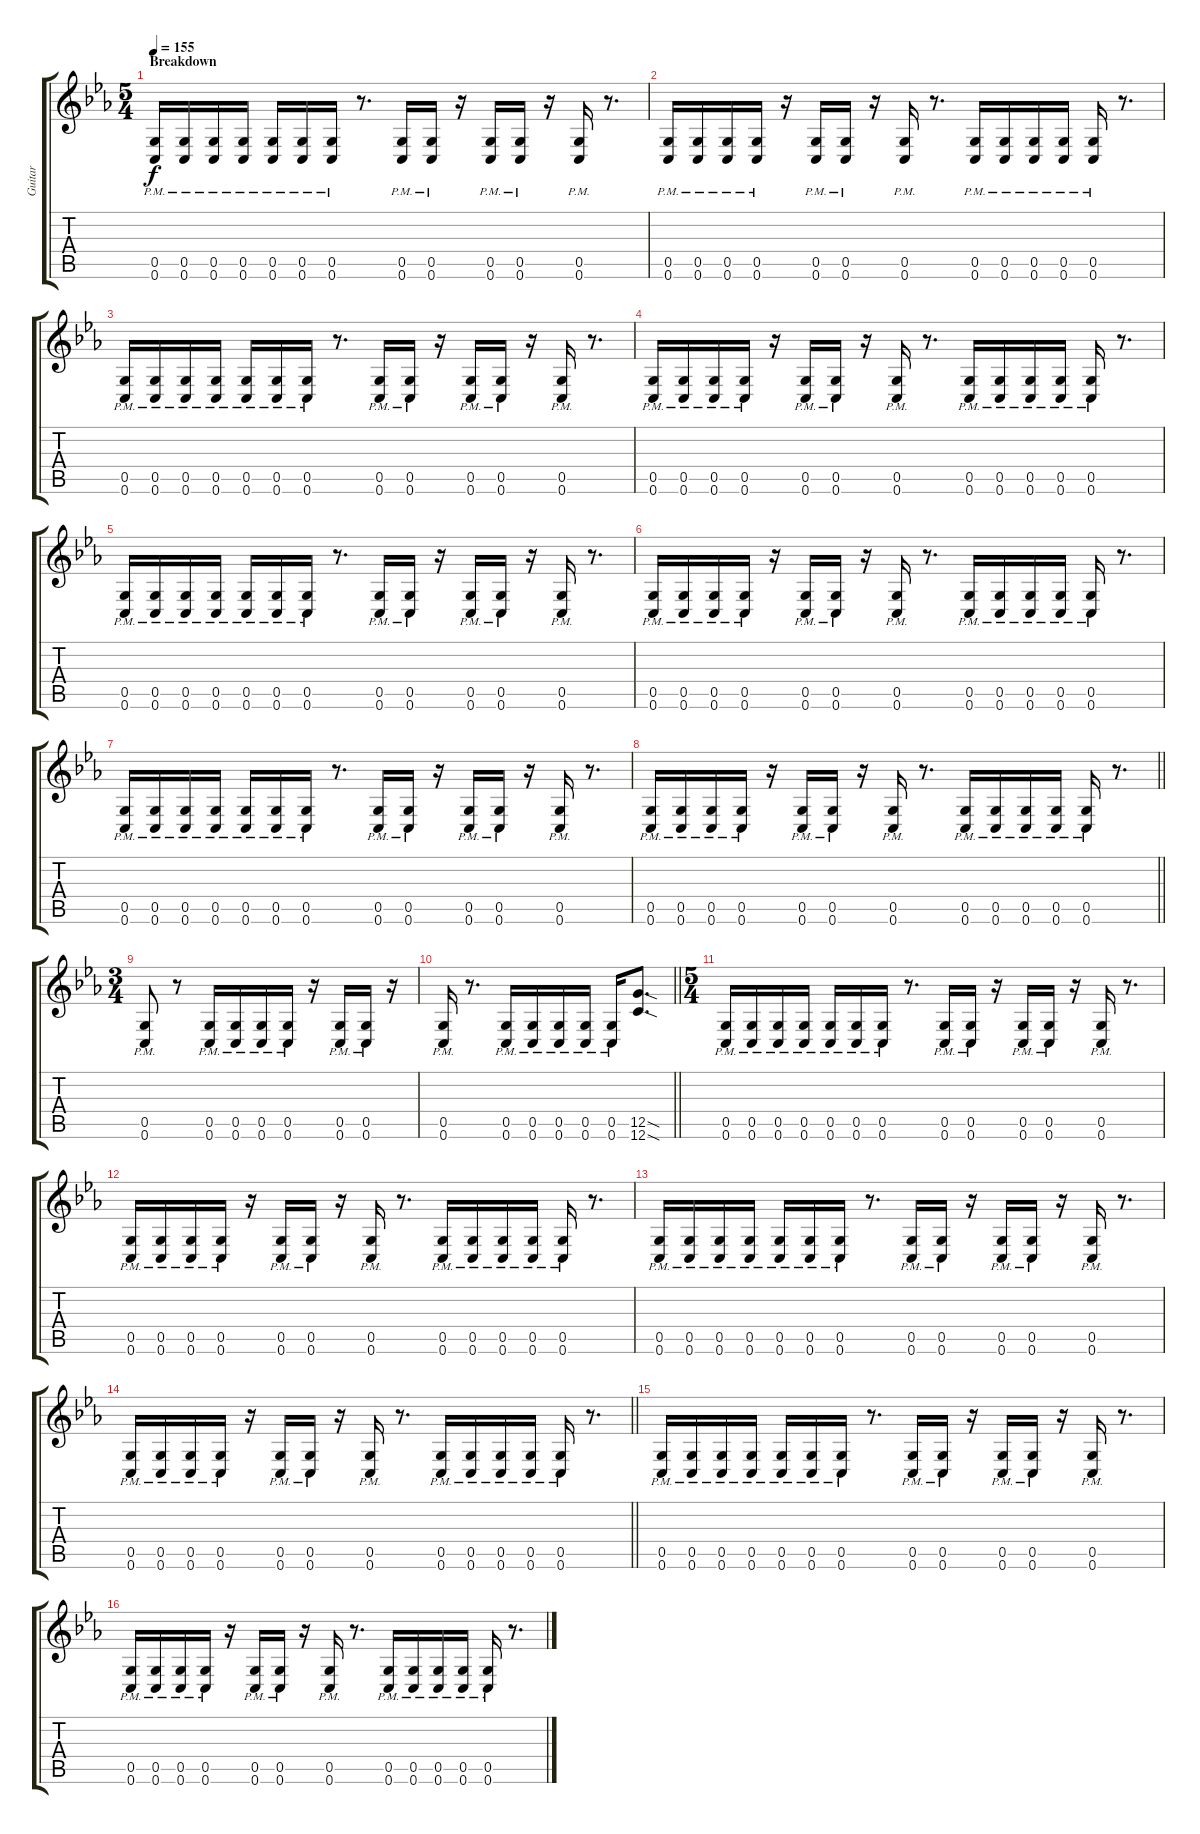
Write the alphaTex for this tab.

\track ("Guitar" "Guitar") {instrument distortionguitar}
\staff {score tabs}
\tuning (D4 A3 F3 C3 G2 C2) {hide}
\ts (5 4)
\section ("" "Breakdown")
\tempo 155
\clef g2
\ks cminor
(0.5{pm} 0.6{pm}).16{dy f} (0.5{pm} 0.6{pm}).16 (0.5{pm} 0.6{pm}).16 (0.5{pm} 0.6{pm}).16 (0.5{pm} 0.6{pm}).16 (0.5{pm} 0.6{pm}).16 (0.5{pm} 0.6{pm}).16 r.8{d} (0.5{pm} 0.6{pm}).16 (0.5{pm} 0.6{pm}).16 r.16 (0.5{pm} 0.6{pm}).16 (0.5{pm} 0.6{pm}).16 r.16 (0.5{pm} 0.6{pm}).16 r.8{d} |
(0.5{pm} 0.6{pm}).16 (0.5{pm} 0.6{pm}).16 (0.5{pm} 0.6{pm}).16 (0.5{pm} 0.6{pm}).16 r.16 (0.5{pm} 0.6{pm}).16 (0.5{pm} 0.6{pm}).16 r.16 (0.5{pm} 0.6{pm}).16 r.8{d} (0.5{pm} 0.6{pm}).16 (0.5{pm} 0.6{pm}).16 (0.5{pm} 0.6{pm}).16 (0.5{pm} 0.6{pm}).16 (0.5{pm} 0.6{pm}).16 r.8{d} |
(0.5{pm} 0.6{pm}).16 (0.5{pm} 0.6{pm}).16 (0.5{pm} 0.6{pm}).16 (0.5{pm} 0.6{pm}).16 (0.5{pm} 0.6{pm}).16 (0.5{pm} 0.6{pm}).16 (0.5{pm} 0.6{pm}).16 r.8{d} (0.5{pm} 0.6{pm}).16 (0.5{pm} 0.6{pm}).16 r.16 (0.5{pm} 0.6{pm}).16 (0.5{pm} 0.6{pm}).16 r.16 (0.5{pm} 0.6{pm}).16 r.8{d} |
(0.5{pm} 0.6{pm}).16 (0.5{pm} 0.6{pm}).16 (0.5{pm} 0.6{pm}).16 (0.5{pm} 0.6{pm}).16 r.16 (0.5{pm} 0.6{pm}).16 (0.5{pm} 0.6{pm}).16 r.16 (0.5{pm} 0.6{pm}).16 r.8{d} (0.5{pm} 0.6{pm}).16 (0.5{pm} 0.6{pm}).16 (0.5{pm} 0.6{pm}).16 (0.5{pm} 0.6{pm}).16 (0.5{pm} 0.6{pm}).16 r.8{d} |
(0.5{pm} 0.6{pm}).16 (0.5{pm} 0.6{pm}).16 (0.5{pm} 0.6{pm}).16 (0.5{pm} 0.6{pm}).16 (0.5{pm} 0.6{pm}).16 (0.5{pm} 0.6{pm}).16 (0.5{pm} 0.6{pm}).16 r.8{d} (0.5{pm} 0.6{pm}).16 (0.5{pm} 0.6{pm}).16 r.16 (0.5{pm} 0.6{pm}).16 (0.5{pm} 0.6{pm}).16 r.16 (0.5{pm} 0.6{pm}).16 r.8{d} |
(0.5{pm} 0.6{pm}).16 (0.5{pm} 0.6{pm}).16 (0.5{pm} 0.6{pm}).16 (0.5{pm} 0.6{pm}).16 r.16 (0.5{pm} 0.6{pm}).16 (0.5{pm} 0.6{pm}).16 r.16 (0.5{pm} 0.6{pm}).16 r.8{d} (0.5{pm} 0.6{pm}).16 (0.5{pm} 0.6{pm}).16 (0.5{pm} 0.6{pm}).16 (0.5{pm} 0.6{pm}).16 (0.5{pm} 0.6{pm}).16 r.8{d} |
(0.5{pm} 0.6{pm}).16 (0.5{pm} 0.6{pm}).16 (0.5{pm} 0.6{pm}).16 (0.5{pm} 0.6{pm}).16 (0.5{pm} 0.6{pm}).16 (0.5{pm} 0.6{pm}).16 (0.5{pm} 0.6{pm}).16 r.8{d} (0.5{pm} 0.6{pm}).16 (0.5{pm} 0.6{pm}).16 r.16 (0.5{pm} 0.6{pm}).16 (0.5{pm} 0.6{pm}).16 r.16 (0.5{pm} 0.6{pm}).16 r.8{d} |
\barLineRight lightlight
(0.5{pm} 0.6{pm}).16 (0.5{pm} 0.6{pm}).16 (0.5{pm} 0.6{pm}).16 (0.5{pm} 0.6{pm}).16 r.16 (0.5{pm} 0.6{pm}).16 (0.5{pm} 0.6{pm}).16 r.16 (0.5{pm} 0.6{pm}).16 r.8{d} (0.5{pm} 0.6{pm}).16 (0.5{pm} 0.6{pm}).16 (0.5{pm} 0.6{pm}).16 (0.5{pm} 0.6{pm}).16 (0.5{pm} 0.6{pm}).16 r.8{d} |
\ts (3 4)
(0.5{pm} 0.6{pm}).8 r.8 (0.5{pm} 0.6{pm}).16 (0.5{pm} 0.6{pm}).16 (0.5{pm} 0.6{pm}).16 (0.5{pm} 0.6{pm}).16 r.16 (0.5{pm} 0.6{pm}).16 (0.5{pm} 0.6{pm}).16 r.16 |
\barLineRight lightlight
(0.5{pm} 0.6{pm}).16 r.8{d} (0.5{pm} 0.6{pm}).16 (0.5{pm} 0.6{pm}).16 (0.5{pm} 0.6{pm}).16 (0.5{pm} 0.6{pm}).16 (0.5{pm} 0.6{pm}).16 (12.5{sod} 12.6{sod}).8{d} |
\ts (5 4)
(0.5{pm} 0.6{pm}).16 (0.5{pm} 0.6{pm}).16 (0.5{pm} 0.6{pm}).16 (0.5{pm} 0.6{pm}).16 (0.5{pm} 0.6{pm}).16 (0.5{pm} 0.6{pm}).16 (0.5{pm} 0.6{pm}).16 r.8{d} (0.5{pm} 0.6{pm}).16 (0.5{pm} 0.6{pm}).16 r.16 (0.5{pm} 0.6{pm}).16 (0.5{pm} 0.6{pm}).16 r.16 (0.5{pm} 0.6{pm}).16 r.8{d} |
(0.5{pm} 0.6{pm}).16 (0.5{pm} 0.6{pm}).16 (0.5{pm} 0.6{pm}).16 (0.5{pm} 0.6{pm}).16 r.16 (0.5{pm} 0.6{pm}).16 (0.5{pm} 0.6{pm}).16 r.16 (0.5{pm} 0.6{pm}).16 r.8{d} (0.5{pm} 0.6{pm}).16 (0.5{pm} 0.6{pm}).16 (0.5{pm} 0.6{pm}).16 (0.5{pm} 0.6{pm}).16 (0.5{pm} 0.6{pm}).16 r.8{d} |
(0.5{pm} 0.6{pm}).16 (0.5{pm} 0.6{pm}).16 (0.5{pm} 0.6{pm}).16 (0.5{pm} 0.6{pm}).16 (0.5{pm} 0.6{pm}).16 (0.5{pm} 0.6{pm}).16 (0.5{pm} 0.6{pm}).16 r.8{d} (0.5{pm} 0.6{pm}).16 (0.5{pm} 0.6{pm}).16 r.16 (0.5{pm} 0.6{pm}).16 (0.5{pm} 0.6{pm}).16 r.16 (0.5{pm} 0.6{pm}).16 r.8{d} |
\barLineRight lightlight
(0.5{pm} 0.6{pm}).16 (0.5{pm} 0.6{pm}).16 (0.5{pm} 0.6{pm}).16 (0.5{pm} 0.6{pm}).16 r.16 (0.5{pm} 0.6{pm}).16 (0.5{pm} 0.6{pm}).16 r.16 (0.5{pm} 0.6{pm}).16 r.8{d} (0.5{pm} 0.6{pm}).16 (0.5{pm} 0.6{pm}).16 (0.5{pm} 0.6{pm}).16 (0.5{pm} 0.6{pm}).16 (0.5{pm} 0.6{pm}).16 r.8{d} |
(0.5{pm} 0.6{pm}).16 (0.5{pm} 0.6{pm}).16 (0.5{pm} 0.6{pm}).16 (0.5{pm} 0.6{pm}).16 (0.5{pm} 0.6{pm}).16 (0.5{pm} 0.6{pm}).16 (0.5{pm} 0.6{pm}).16 r.8{d} (0.5{pm} 0.6{pm}).16 (0.5{pm} 0.6{pm}).16 r.16 (0.5{pm} 0.6{pm}).16 (0.5{pm} 0.6{pm}).16 r.16 (0.5{pm} 0.6{pm}).16 r.8{d} |
(0.5{pm} 0.6{pm}).16 (0.5{pm} 0.6{pm}).16 (0.5{pm} 0.6{pm}).16 (0.5{pm} 0.6{pm}).16 r.16 (0.5{pm} 0.6{pm}).16 (0.5{pm} 0.6{pm}).16 r.16 (0.5{pm} 0.6{pm}).16 r.8{d} (0.5{pm} 0.6{pm}).16 (0.5{pm} 0.6{pm}).16 (0.5{pm} 0.6{pm}).16 (0.5{pm} 0.6{pm}).16 (0.5{pm} 0.6{pm}).16 r.8{d}
